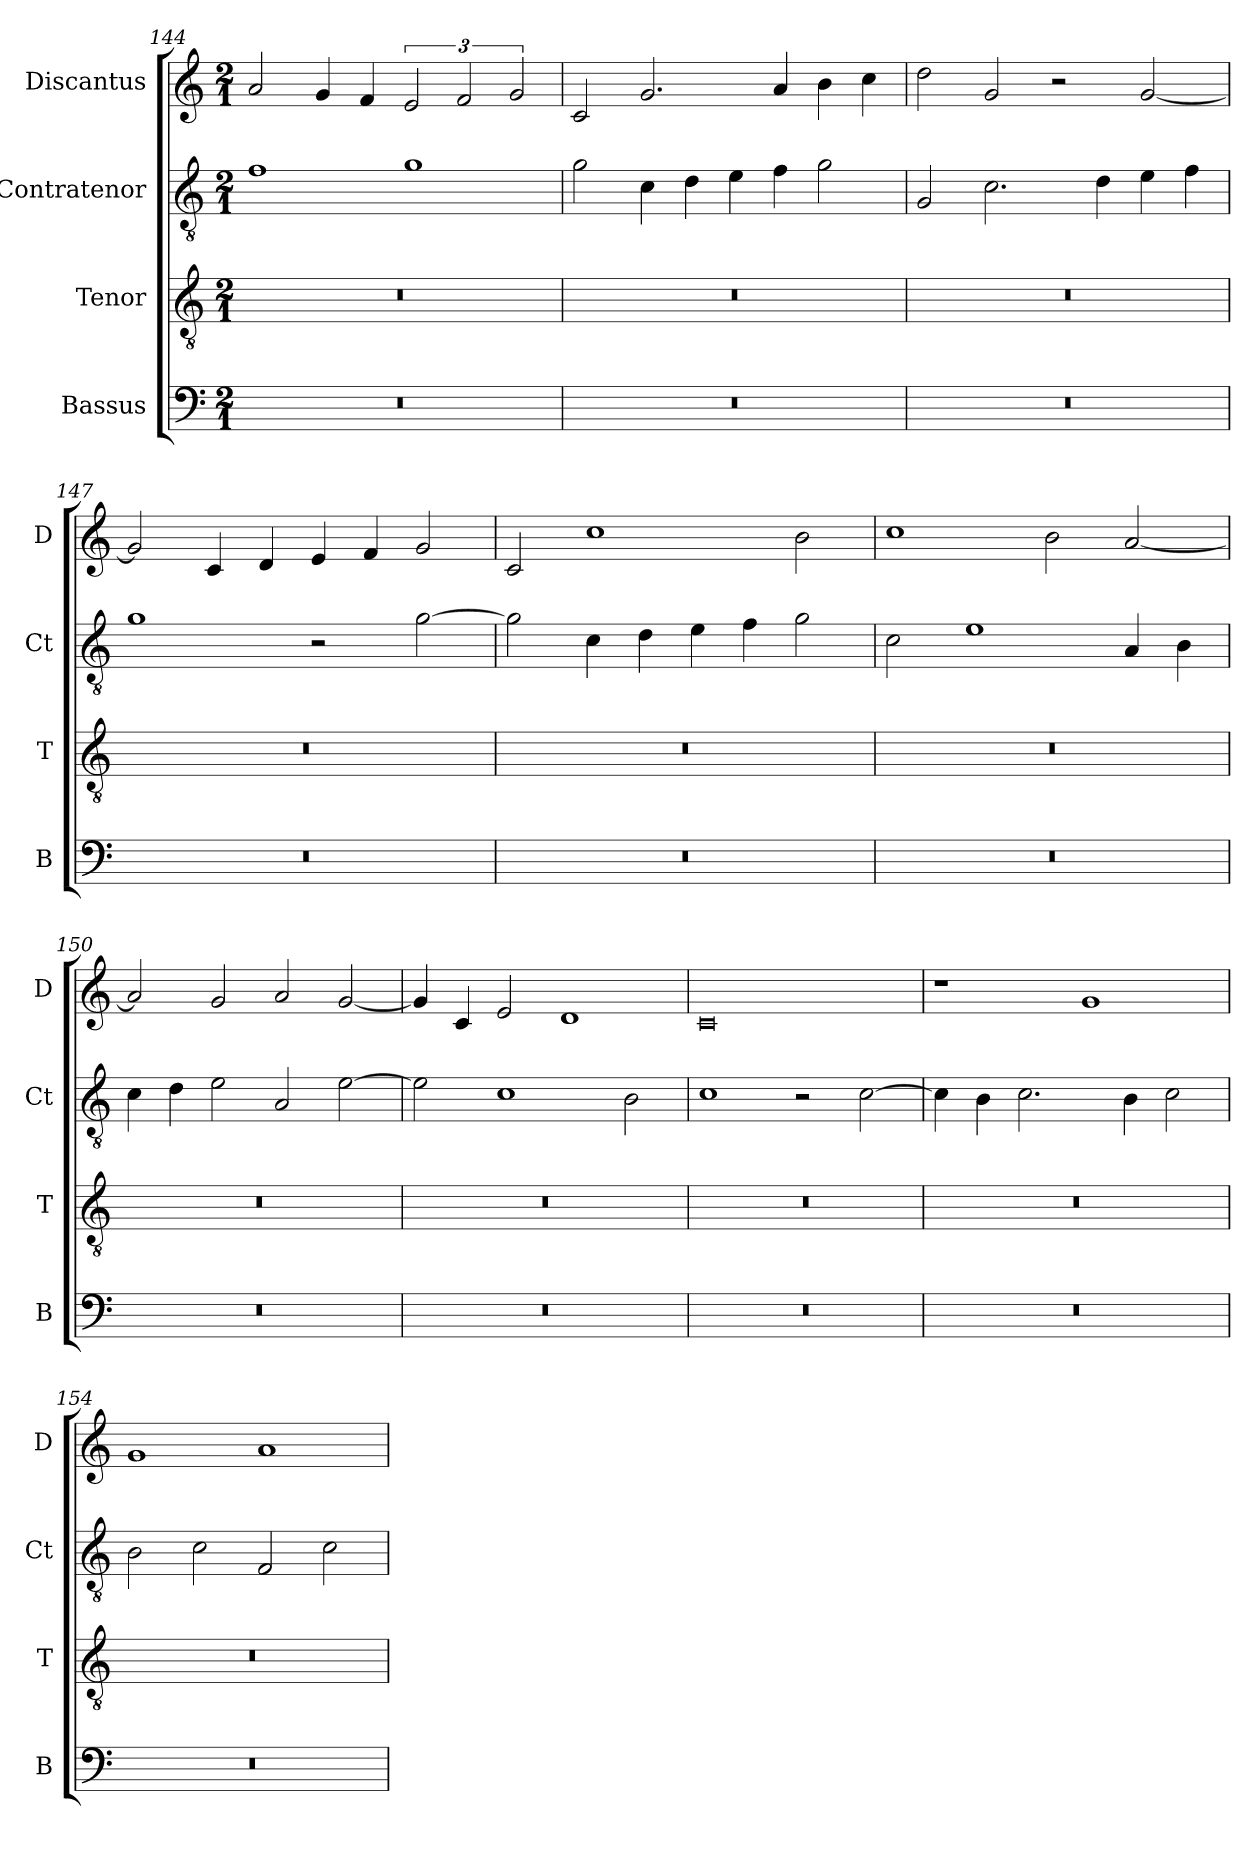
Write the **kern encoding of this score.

**kern	**kern	**kern	**kern
*part4	*part3	*part2	*part1
*staff4	*staff3	*staff2	*staff1
*I"Bassus	*I"Tenor	*I"Contratenor	*I"Discantus
*I'B	*I'T	*I'Ct	*I'D
*clefF4	*clefGv2	*clefGv2	*clefG2
*k[]	*k[]	*k[]	*k[]
*M2/1	*M2/1	*M2/1	*M2/1
=144	=144	=144	=144
0r	0r	1f	2a/
.	.	.	4g/
.	.	.	4f/
.	.	1g	3e/
.	.	.	3f/
.	.	.	3g/
=145	=145	=145	=145
0r	0r	2g\	2c/
.	.	4c\	2.g/
.	.	4d\	.
.	.	4e\	.
.	.	4f\	4a/
.	.	2g\	4b\
.	.	.	4cc\
=146	=146	=146	=146
0r	0r	2G/	2dd\
.	.	2.c\	2g/
.	.	.	2r
.	.	4d\	.
.	.	4e\	[2g/
.	.	4f\	.
=147	=147	=147	=147
0r	0r	1g	2g/]
.	.	.	4c/
.	.	.	4d/
.	.	2r	4e/
.	.	.	4f/
.	.	[2g\	2g/
=148	=148	=148	=148
0r	0r	2g\]	2c/
.	.	4c\	1cc
.	.	4d\	.
.	.	4e\	.
.	.	4f\	.
.	.	2g\	2b\
=149	=149	=149	=149
0r	0r	2c\	1cc
.	.	1e	.
.	.	.	2b\
.	.	4A/	[2a/
.	.	4B\	.
=150	=150	=150	=150
0r	0r	4c\	2a/]
.	.	4d\	.
.	.	2e\	2g/
.	.	2A/	2a/
.	.	[2e\	[2g/
=151	=151	=151	=151
0r	0r	2e\]	4g/]
.	.	.	4c/
.	.	1c	2e/
.	.	.	1d
.	.	2B\	.
=152	=152	=152	=152
0r	0r	1c	0c
.	.	2r	.
.	.	[2c\	.
=153	=153	=153	=153
0r	0r	4c\]	1r
.	.	4B\	.
.	.	2.c\	.
.	.	.	1g
.	.	4B\	.
.	.	2c\	.
=154	=154	=154	=154
0r	0r	2B\	1g
.	.	2c\	.
.	.	2F/	1a
.	.	2c\	.
=	=	=	=
*-	*-	*-	*-
